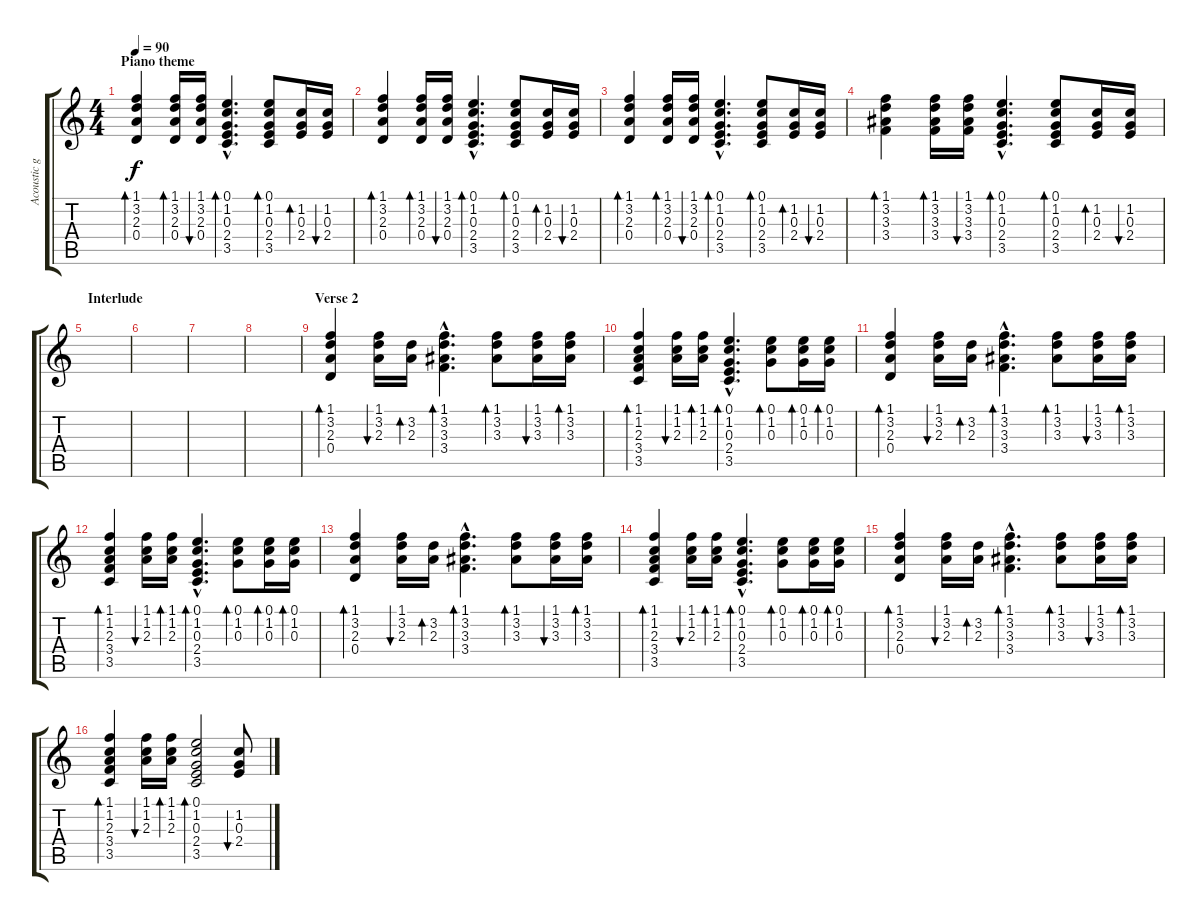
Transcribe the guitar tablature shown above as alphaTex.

\track ("Acoustic guitar (rhytm)" "Acoustic g") {instrument acousticguitarsteel}
\staff {score tabs}
\tuning (E4 B3 G3 D3 A2 E2) {hide}
\ts (4 4)
\section ("" "Piano theme")
\tempo 90
\clef g2
\ks c
(1.1 3.2 2.3 0.4).4{bd 60 dy f volume 10} (1.1 3.2 2.3 0.4).16{bd 60} (1.1 3.2 2.3 0.4).16{bu 60} (0.1{hac} 1.2{hac} 0.3{hac} 2.4{hac} 3.5{hac}).4{d bd 60} (0.1 1.2 0.3 2.4 3.5).8{bd 60} (1.2 0.3 2.4).16{bd 60} (1.2 0.3 2.4).16{bu 60} |
(1.1 3.2 2.3 0.4).4{bd 60} (1.1 3.2 2.3 0.4).16{bd 60} (1.1 3.2 2.3 0.4).16{bu 60} (0.1{hac} 1.2{hac} 0.3{hac} 2.4{hac} 3.5{hac}).4{d bd 60} (0.1 1.2 0.3 2.4 3.5).8{bd 60} (1.2 0.3 2.4).16{bd 60} (1.2 0.3 2.4).16{bu 60} |
(1.1 3.2 2.3 0.4).4{bd 60} (1.1 3.2 2.3 0.4).16{bd 60} (1.1 3.2 2.3 0.4).16{bu 60} (0.1{hac} 1.2{hac} 0.3{hac} 2.4{hac} 3.5{hac}).4{d bd 60} (0.1 1.2 0.3 2.4 3.5).8{bd 60} (1.2 0.3 2.4).16{bd 60} (1.2 0.3 2.4).16{bu 60} |
(1.1 3.2 3.3 3.4).4{bd 60} (1.1 3.2 3.3 3.4).16{bd 60} (1.1 3.2 3.3 3.4).16{bu 60} (0.1{hac} 1.2{hac} 0.3{hac} 2.4{hac} 3.5{hac}).4{d bd 60} (0.1 1.2 0.3 2.4 3.5).8{bd 60} (1.2 0.3 2.4).16{bd 60} (1.2 0.3 2.4).16{bu 60} |
\section ("" "Interlude")
|
|
|
|
\section ("" "Verse 2")
(1.1 3.2 2.3 0.4).4{bd 60} (1.1 3.2 2.3).16{bu 30} (3.2 2.3).16{bd 30} (1.1{hac} 3.2{hac} 3.3{hac} 3.4{hac}).4{d bd 60} (1.1 3.2 3.3).8{bd 60} (1.1 3.2 3.3).16{bu 60} (1.1 3.2 3.3).16{bd 60} |
(1.1 1.2 2.3 3.4 3.5).4{bd 60} (1.1 1.2 2.3).16{bu 30} (1.1 1.2 2.3).16{bd 30} (0.1{hac} 1.2{hac} 0.3{hac} 2.4{hac} 3.5{hac}).4{d bd 60} (0.1 1.2 0.3).8{bd 30} (0.1 1.2 0.3).16{bd 30} (0.1 1.2 0.3).16{bd 30} |
(1.1 3.2 2.3 0.4).4{bd 60} (1.1 3.2 2.3).16{bu 30} (3.2 2.3).16{bd 30} (1.1{hac} 3.2{hac} 3.3{hac} 3.4{hac}).4{d bd 60} (1.1 3.2 3.3).8{bd 60} (1.1 3.2 3.3).16{bu 60} (1.1 3.2 3.3).16{bd 60} |
(1.1 1.2 2.3 3.4 3.5).4{bd 60} (1.1 1.2 2.3).16{bu 30} (1.1 1.2 2.3).16{bd 30} (0.1{hac} 1.2{hac} 0.3{hac} 2.4{hac} 3.5{hac}).4{d bd 60} (0.1 1.2 0.3).8{bd 30} (0.1 1.2 0.3).16{bd 30} (0.1 1.2 0.3).16{bd 30} |
(1.1 3.2 2.3 0.4).4{bd 60} (1.1 3.2 2.3).16{bu 30} (3.2 2.3).16{bd 30} (1.1{hac} 3.2{hac} 3.3{hac} 3.4{hac}).4{d bd 60} (1.1 3.2 3.3).8{bd 60} (1.1 3.2 3.3).16{bu 60} (1.1 3.2 3.3).16{bd 60} |
(1.1 1.2 2.3 3.4 3.5).4{bd 60} (1.1 1.2 2.3).16{bu 30} (1.1 1.2 2.3).16{bd 30} (0.1{hac} 1.2{hac} 0.3{hac} 2.4{hac} 3.5{hac}).4{d bd 60} (0.1 1.2 0.3).8{bd 30} (0.1 1.2 0.3).16{bd 30} (0.1 1.2 0.3).16{bd 30} |
(1.1 3.2 2.3 0.4).4{bd 60} (1.1 3.2 2.3).16{bu 30} (3.2 2.3).16{bd 30} (1.1{hac} 3.2{hac} 3.3{hac} 3.4{hac}).4{d bd 60} (1.1 3.2 3.3).8{bd 60} (1.1 3.2 3.3).16{bu 60} (1.1 3.2 3.3).16{bd 60} |
(1.1 1.2 2.3 3.4 3.5).4{bd 60} (1.1 1.2 2.3).16{bu 30} (1.1 1.2 2.3).16{bd 30} (0.1 1.2 0.3 2.4 3.5).2{bd 60} (1.2 0.3 2.4).8{bu 60}
